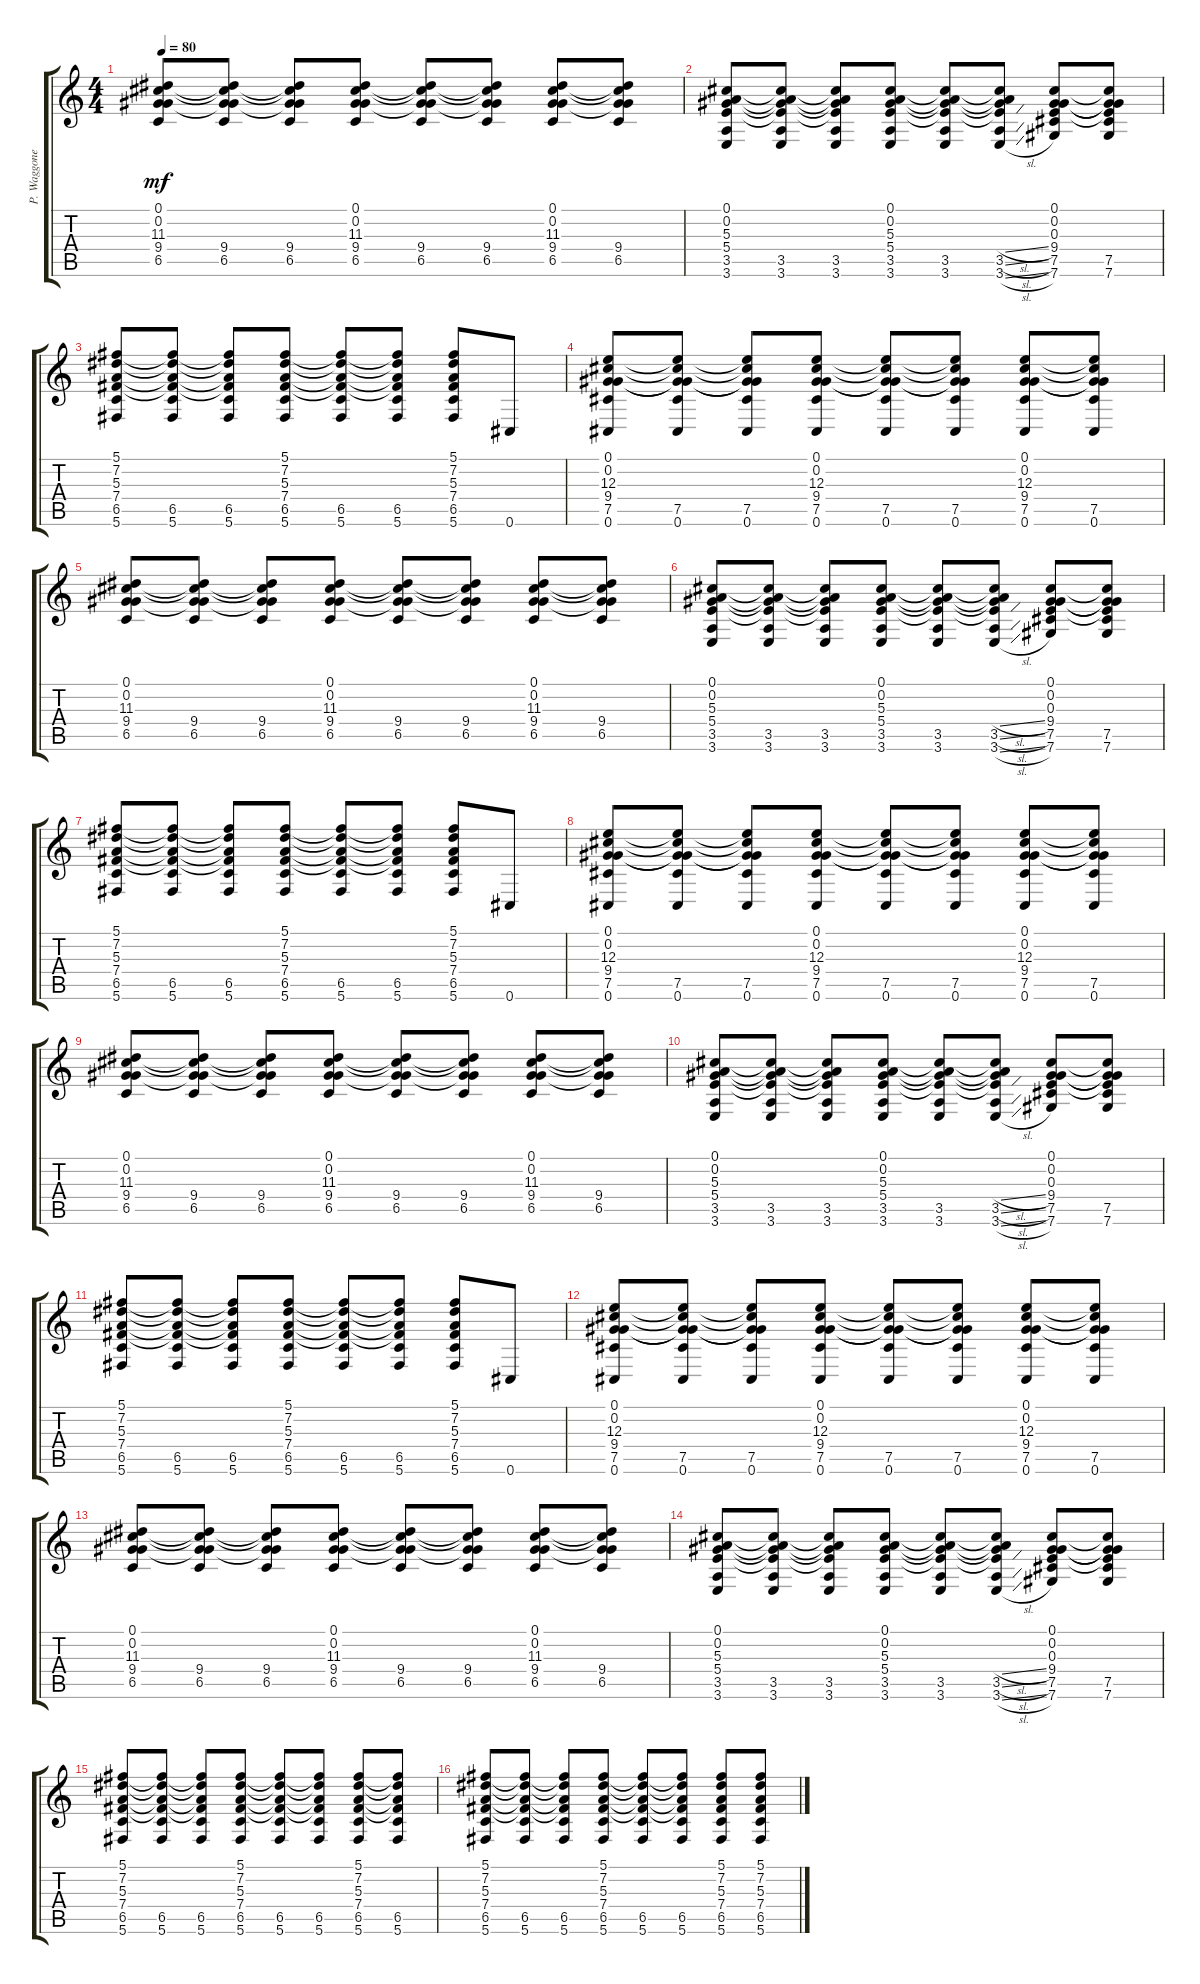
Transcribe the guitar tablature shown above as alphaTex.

\track ("P. Waggoner Lead Gtr." "P. Waggone") {instrument distortionguitar}
\staff {score tabs}
\tuning (Db4 Ab3 E3 B2 Gb2 Db2) {hide}
\ts (4 4)
\tempo 80
\clef g2
\ks c
(0.1 0.2 11.3 9.4 6.5).8{dy mf} (0.1{t} 0.2{t} 11.3{t} 9.4 6.5).8 (0.1{t} 0.2{t} 11.3{t} 9.4 6.5).8 (0.1 0.2 11.3 9.4 6.5).8 (0.1{t} 0.2{t} 11.3{t} 9.4 6.5).8 (0.1{t} 0.2{t} 11.3{t} 9.4 6.5).8 (0.1 0.2 11.3 9.4 6.5).8 (0.1{t} 0.2{t} 11.3{t} 9.4 6.5).8 |
(0.1 0.2 5.3 5.4 3.5 3.6).8 (0.1{t} 0.2{t} 5.3{t} 5.4{t} 3.5 3.6).8 (0.1{t} 0.2{t} 5.3{t} 5.4{t} 3.5 3.6).8 (0.1 0.2 5.3 5.4 3.5 3.6).8 (0.1{t} 0.2{t} 5.3{t} 5.4{t} 3.5 3.6).8 (0.1{t} 0.2{t} 5.3{t} 5.4{sl t} 3.5{sl} 3.6{sl}).8 (0.1 0.2 0.3 9.4 7.5 7.6).8 (0.1{t} 0.2{t} 0.3{t} 9.4{t} 7.5 7.6).8 |
(5.1 7.2 5.3 7.4 6.5 5.6).8 (5.1{t} 7.2{t} 5.3{t} 7.4{t} 6.5 5.6).8 (5.1{t} 7.2{t} 5.3{t} 7.4{t} 6.5 5.6).8 (5.1 7.2 5.3 7.4 6.5 5.6).8 (5.1{t} 7.2{t} 5.3{t} 7.4{t} 6.5 5.6).8 (5.1{t} 7.2{t} 5.3{t} 7.4{t} 6.5 5.6).8 (5.1 7.2 5.3 7.4 6.5 5.6).8 0.6.8 |
(0.1 0.2 12.3 9.4 7.5 0.6).8 (0.1{t} 0.2{t} 12.3{t} 9.4{t} 7.5 0.6).8 (0.1{t} 0.2{t} 12.3{t} 9.4{t} 7.5 0.6).8 (0.1 0.2 12.3 9.4 7.5 0.6).8 (0.1{t} 0.2{t} 12.3{t} 9.4{t} 7.5 0.6).8 (0.1{t} 0.2{t} 12.3{t} 9.4{t} 7.5 0.6).8 (0.1 0.2 12.3 9.4 7.5 0.6).8 (0.1{t} 0.2{t} 12.3{t} 9.4{t} 7.5 0.6).8 |
(0.1 0.2 11.3 9.4 6.5).8 (0.1{t} 0.2{t} 11.3{t} 9.4 6.5).8 (0.1{t} 0.2{t} 11.3{t} 9.4 6.5).8 (0.1 0.2 11.3 9.4 6.5).8 (0.1{t} 0.2{t} 11.3{t} 9.4 6.5).8 (0.1{t} 0.2{t} 11.3{t} 9.4 6.5).8 (0.1 0.2 11.3 9.4 6.5).8 (0.1{t} 0.2{t} 11.3{t} 9.4 6.5).8 |
(0.1 0.2 5.3 5.4 3.5 3.6).8 (0.1{t} 0.2{t} 5.3{t} 5.4{t} 3.5 3.6).8 (0.1{t} 0.2{t} 5.3{t} 5.4{t} 3.5 3.6).8 (0.1 0.2 5.3 5.4 3.5 3.6).8 (0.1{t} 0.2{t} 5.3{t} 5.4{t} 3.5 3.6).8 (0.1{t} 0.2{t} 5.3{t} 5.4{sl t} 3.5{sl} 3.6{sl}).8 (0.1 0.2 0.3 9.4 7.5 7.6).8 (0.1{t} 0.2{t} 0.3{t} 9.4{t} 7.5 7.6).8 |
(5.1 7.2 5.3 7.4 6.5 5.6).8 (5.1{t} 7.2{t} 5.3{t} 7.4{t} 6.5 5.6).8 (5.1{t} 7.2{t} 5.3{t} 7.4{t} 6.5 5.6).8 (5.1 7.2 5.3 7.4 6.5 5.6).8 (5.1{t} 7.2{t} 5.3{t} 7.4{t} 6.5 5.6).8 (5.1{t} 7.2{t} 5.3{t} 7.4{t} 6.5 5.6).8 (5.1 7.2 5.3 7.4 6.5 5.6).8 0.6.8 |
(0.1 0.2 12.3 9.4 7.5 0.6).8 (0.1{t} 0.2{t} 12.3{t} 9.4{t} 7.5 0.6).8 (0.1{t} 0.2{t} 12.3{t} 9.4{t} 7.5 0.6).8 (0.1 0.2 12.3 9.4 7.5 0.6).8 (0.1{t} 0.2{t} 12.3{t} 9.4{t} 7.5 0.6).8 (0.1{t} 0.2{t} 12.3{t} 9.4{t} 7.5 0.6).8 (0.1 0.2 12.3 9.4 7.5 0.6).8 (0.1{t} 0.2{t} 12.3{t} 9.4{t} 7.5 0.6).8 |
(0.1 0.2 11.3 9.4 6.5).8 (0.1{t} 0.2{t} 11.3{t} 9.4 6.5).8 (0.1{t} 0.2{t} 11.3{t} 9.4 6.5).8 (0.1 0.2 11.3 9.4 6.5).8 (0.1{t} 0.2{t} 11.3{t} 9.4 6.5).8 (0.1{t} 0.2{t} 11.3{t} 9.4 6.5).8 (0.1 0.2 11.3 9.4 6.5).8 (0.1{t} 0.2{t} 11.3{t} 9.4 6.5).8 |
(0.1 0.2 5.3 5.4 3.5 3.6).8 (0.1{t} 0.2{t} 5.3{t} 5.4{t} 3.5 3.6).8 (0.1{t} 0.2{t} 5.3{t} 5.4{t} 3.5 3.6).8 (0.1 0.2 5.3 5.4 3.5 3.6).8 (0.1{t} 0.2{t} 5.3{t} 5.4{t} 3.5 3.6).8 (0.1{t} 0.2{t} 5.3{t} 5.4{sl t} 3.5{sl} 3.6{sl}).8 (0.1 0.2 0.3 9.4 7.5 7.6).8 (0.1{t} 0.2{t} 0.3{t} 9.4{t} 7.5 7.6).8 |
(5.1 7.2 5.3 7.4 6.5 5.6).8 (5.1{t} 7.2{t} 5.3{t} 7.4{t} 6.5 5.6).8 (5.1{t} 7.2{t} 5.3{t} 7.4{t} 6.5 5.6).8 (5.1 7.2 5.3 7.4 6.5 5.6).8 (5.1{t} 7.2{t} 5.3{t} 7.4{t} 6.5 5.6).8 (5.1{t} 7.2{t} 5.3{t} 7.4{t} 6.5 5.6).8 (5.1 7.2 5.3 7.4 6.5 5.6).8 0.6.8 |
(0.1 0.2 12.3 9.4 7.5 0.6).8 (0.1{t} 0.2{t} 12.3{t} 9.4{t} 7.5 0.6).8 (0.1{t} 0.2{t} 12.3{t} 9.4{t} 7.5 0.6).8 (0.1 0.2 12.3 9.4 7.5 0.6).8 (0.1{t} 0.2{t} 12.3{t} 9.4{t} 7.5 0.6).8 (0.1{t} 0.2{t} 12.3{t} 9.4{t} 7.5 0.6).8 (0.1 0.2 12.3 9.4 7.5 0.6).8 (0.1{t} 0.2{t} 12.3{t} 9.4{t} 7.5 0.6).8 |
(0.1 0.2 11.3 9.4 6.5).8 (0.1{t} 0.2{t} 11.3{t} 9.4 6.5).8 (0.1{t} 0.2{t} 11.3{t} 9.4 6.5).8 (0.1 0.2 11.3 9.4 6.5).8 (0.1{t} 0.2{t} 11.3{t} 9.4 6.5).8 (0.1{t} 0.2{t} 11.3{t} 9.4 6.5).8 (0.1 0.2 11.3 9.4 6.5).8 (0.1{t} 0.2{t} 11.3{t} 9.4 6.5).8 |
(0.1 0.2 5.3 5.4 3.5 3.6).8 (0.1{t} 0.2{t} 5.3{t} 5.4{t} 3.5 3.6).8 (0.1{t} 0.2{t} 5.3{t} 5.4{t} 3.5 3.6).8 (0.1 0.2 5.3 5.4 3.5 3.6).8 (0.1{t} 0.2{t} 5.3{t} 5.4{t} 3.5 3.6).8 (0.1{t} 0.2{t} 5.3{t} 5.4{sl t} 3.5{sl} 3.6{sl}).8 (0.1 0.2 0.3 9.4 7.5 7.6).8 (0.1{t} 0.2{t} 0.3{t} 9.4{t} 7.5 7.6).8 |
(5.1 7.2 5.3 7.4 6.5 5.6).8 (5.1{t} 7.2{t} 5.3{t} 7.4{t} 6.5 5.6).8 (5.1{t} 7.2{t} 5.3{t} 7.4{t} 6.5 5.6).8 (5.1 7.2 5.3 7.4 6.5 5.6).8 (5.1{t} 7.2{t} 5.3{t} 7.4{t} 6.5 5.6).8 (5.1{t} 7.2{t} 5.3{t} 7.4{t} 6.5 5.6).8 (5.1 7.2 5.3 7.4 6.5 5.6).8 (5.1{t} 7.2{t} 5.3{t} 7.4{t} 6.5 5.6).8 |
(5.1 7.2 5.3 7.4 6.5 5.6).8 (5.1{t} 7.2{t} 5.3{t} 7.4{t} 6.5 5.6).8 (5.1{t} 7.2{t} 5.3{t} 7.4{t} 6.5 5.6).8 (5.1 7.2 5.3 7.4 6.5 5.6).8 (5.1{t} 7.2{t} 5.3{t} 7.4{t} 6.5 5.6).8 (5.1{t} 7.2{t} 5.3{t} 7.4{t} 6.5 5.6).8 (5.1 7.2 5.3 7.4 6.5 5.6).8 (5.1 7.2 5.3 7.4 6.5 5.6).8
